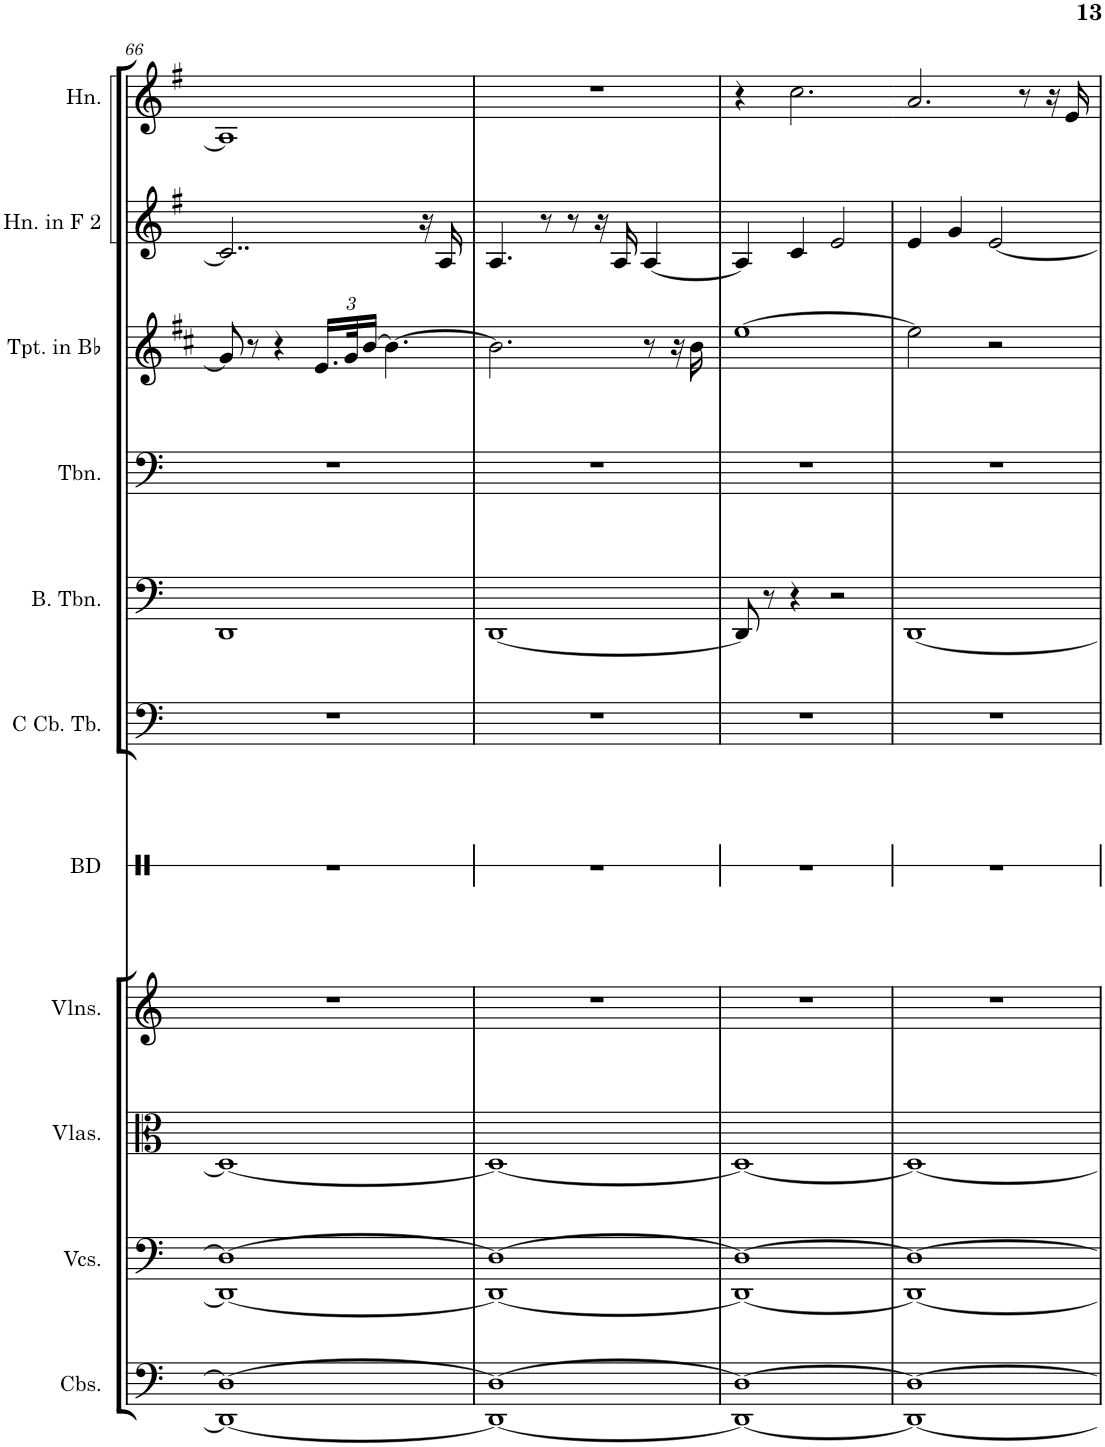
**kern	**kern	**kern	**kern	**kern	**kern	**kern	**kern	**kern	**kern	**kern
*part11	*part10	*part9	*part8	*part7	*part6	*part5	*part4	*part3	*part2	*part1
*staff11	*staff10	*staff9	*staff8	*staff7	*staff6	*staff5	*staff4	*staff3	*staff2	*staff1
*I"Contrabasses	*I"Violoncellos	*I"Violas	*I"Violins	*I"Bass Drum	*I"C Contrabass Tuba	*I"Bass Trombone	*I"Trombone	*I"Trumpet in Bb	*I"Horn in F 2	*I"Horn
*I'Cbs.	*I'Vcs.	*I'Vlas.	*I'Vlns.	*I'BD	*I'C Cb. Tb.	*I'B. Tbn.	*I'Tbn.	*I'Tpt. in Bb	*I'Hn. in F 2	*I'Hn.
!!LO:PB:g=z
*clefF4	*clefF4	*clefC3	*clefG2	*clefX	*clefF4	*clefF4	*clefF4	*clefG2	*clefG2	*clefG2
*Trd7c12	*	*	*	*	*	*	*	*Trd1c2	*Trd4c7	*Trd4c7
*k[]	*k[]	*k[]	*k[]	*k[]	*k[]	*k[]	*k[]	*k[f#c#]	*k[f#]	*k[f#]
*M4/4	*M4/4	*M4/4	*M4/4	*M4/4	*M4/4	*M4/4	*M4/4	*M4/4	*M4/4	*M4/4
=66	=66	=66	=66	=66	=66	=66	=66	=66	=66	=66
1DD_ 1D_	1DD_ 1D_	1D_	1r	1r	1r	1DD	1r	8g/]	2..c/]	1A]
.	.	.	.	.	.	.	.	8r	.	.
.	.	.	.	.	.	.	.	4r	.	.
*	*	*	*	*	*	*	*	*Xbrackettup	*	*
.	.	.	.	.	.	.	.	24.e/LL	.	.
.	.	.	.	.	.	.	.	48g/K	.	.
.	.	.	.	.	.	.	.	[24b/JJ	.	.
.	.	.	.	.	.	.	.	4.b\_	.	.
.	.	.	.	.	.	.	.	.	16r	.
.	.	.	.	.	.	.	.	.	16A/	.
=67	=67	=67	=67	=67	=67	=67	=67	=67	=67	=67
1DD_ 1D_	1DD_ 1D_	1D_	1r	1r	1r	[1DD	1r	2.b\]	4.A/	1r
.	.	.	.	.	.	.	.	.	8r	.
.	.	.	.	.	.	.	.	.	8r	.
.	.	.	.	.	.	.	.	.	16r	.
.	.	.	.	.	.	.	.	.	16A/	.
.	.	.	.	.	.	.	.	8r	[4A/	.
.	.	.	.	.	.	.	.	16r	.	.
.	.	.	.	.	.	.	.	16b\	.	.
=68	=68	=68	=68	=68	=68	=68	=68	=68	=68	=68
1DD_ 1D_	1DD_ 1D_	1D_	1r	1r	1r	8DD/]	1r	[1ee	4A/]	4r
.	.	.	.	.	.	8r	.	.	.	.
.	.	.	.	.	.	4r	.	.	4c/	2.cc\
.	.	.	.	.	.	2r	.	.	2e/	.
=69-	=69-	=69-	=69-	=69-	=69-	=69-	=69-	=69-	=69-	=69-
1DD_ 1D_	1DD_ 1D_	1D_	1r	1r	1r	[1DD	1r	2ee\]	4e/	2.a/
.	.	.	.	.	.	.	.	.	4g/	.
.	.	.	.	.	.	.	.	2r	[2e/	.
.	.	.	.	.	.	.	.	.	.	8r
.	.	.	.	.	.	.	.	.	.	16r
.	.	.	.	.	.	.	.	.	.	16e/
=	=	=	=	=	=	=	=	=	=	=
*-	*-	*-	*-	*-	*-	*-	*-	*-	*-	*-
